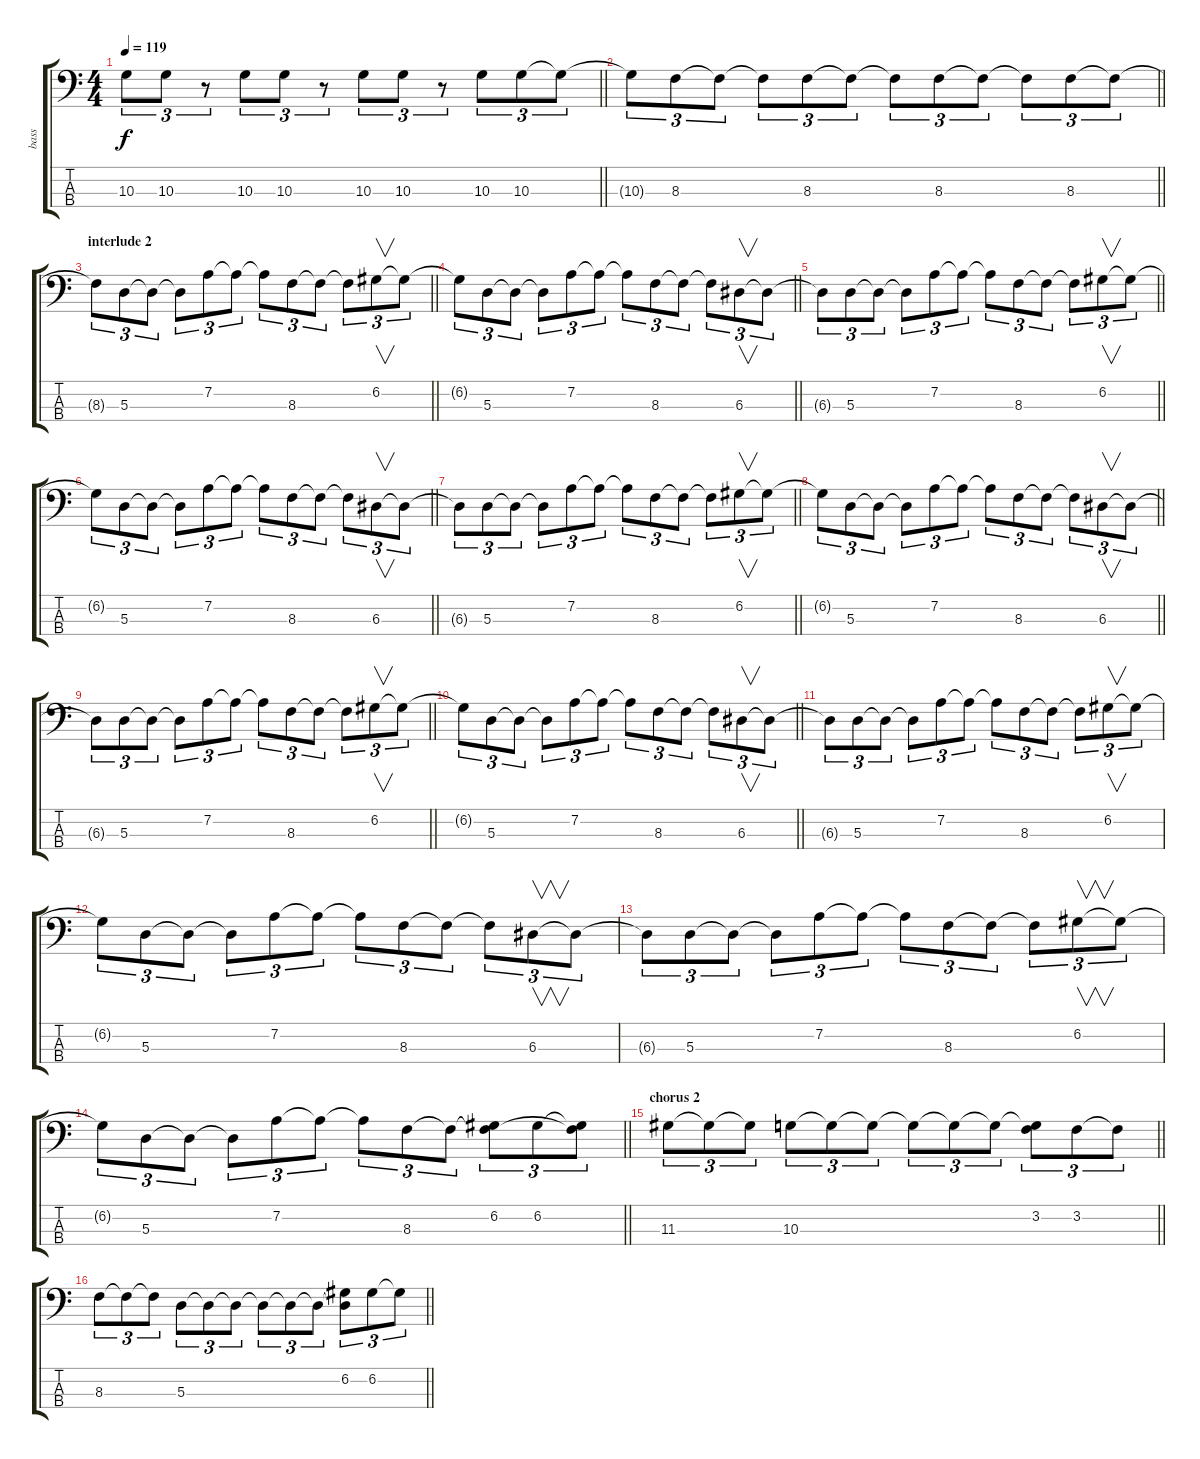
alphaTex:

\track ("bass " "bass ") {instrument electricguitarjazz}
\staff {score tabs}
\tuning (G2 D2 A1 D1) {hide}
\ts (4 4)
\tempo 119
\clef f4
\barLineRight lightlight
\ks c
10.3.8{tu (3 2) dy f} 10.3.8{tu (3 2)} r.8{tu (3 2)} 10.3.8{tu (3 2)} 10.3.8{tu (3 2)} r.8{tu (3 2)} 10.3.8{tu (3 2)} 10.3.8{tu (3 2)} r.8{tu (3 2)} 10.3.8{tu (3 2)} 10.3.8{tu (3 2)} 10.3{t}.8{tu (3 2)} |
\barLineRight lightlight
10.3{t}.8{tu (3 2)} 8.3.8{tu (3 2)} 8.3{t}.8{tu (3 2)} 8.3{t}.8{tu (3 2)} 8.3.8{tu (3 2)} 8.3{t}.8{tu (3 2)} 8.3{t}.8{tu (3 2)} 8.3.8{tu (3 2)} 8.3{t}.8{tu (3 2)} 8.3{t}.8{tu (3 2)} 8.3.8{tu (3 2)} 8.3{t}.8{tu (3 2)} |
\section ("" "interlude 2")
\barLineRight lightlight
8.3{t}.8{tu (3 2)} 5.3.8{tu (3 2)} 5.3{t}.8{tu (3 2)} 5.3{t}.8{tu (3 2)} 7.2.8{tu (3 2)} 7.2{t}.8{tu (3 2)} 7.2{t}.8{tu (3 2)} 8.3.8{tu (3 2)} 8.3{t}.8{tu (3 2)} 8.3{t}.8{tu (3 2)} 6.2.8{v tu (3 2)} 6.2{t}.8{tu (3 2)} |
\barLineRight lightlight
6.2{t}.8{tu (3 2)} 5.3.8{tu (3 2)} 5.3{t}.8{tu (3 2)} 5.3{t}.8{tu (3 2)} 7.2.8{tu (3 2)} 7.2{t}.8{tu (3 2)} 7.2{t}.8{tu (3 2)} 8.3.8{tu (3 2)} 8.3{t}.8{tu (3 2)} 8.3{t}.8{tu (3 2)} 6.3.8{v tu (3 2)} 6.3{t}.8{tu (3 2)} |
\barLineRight lightlight
6.3{t}.8{tu (3 2)} 5.3.8{tu (3 2)} 5.3{t}.8{tu (3 2)} 5.3{t}.8{tu (3 2)} 7.2.8{tu (3 2)} 7.2{t}.8{tu (3 2)} 7.2{t}.8{tu (3 2)} 8.3.8{tu (3 2)} 8.3{t}.8{tu (3 2)} 8.3{t}.8{tu (3 2)} 6.2.8{v tu (3 2)} 6.2{t}.8{tu (3 2)} |
\barLineRight lightlight
6.2{t}.8{tu (3 2)} 5.3.8{tu (3 2)} 5.3{t}.8{tu (3 2)} 5.3{t}.8{tu (3 2)} 7.2.8{tu (3 2)} 7.2{t}.8{tu (3 2)} 7.2{t}.8{tu (3 2)} 8.3.8{tu (3 2)} 8.3{t}.8{tu (3 2)} 8.3{t}.8{tu (3 2)} 6.3.8{v tu (3 2)} 6.3{t}.8{tu (3 2)} |
\barLineRight lightlight
6.3{t}.8{tu (3 2)} 5.3.8{tu (3 2)} 5.3{t}.8{tu (3 2)} 5.3{t}.8{tu (3 2)} 7.2.8{tu (3 2)} 7.2{t}.8{tu (3 2)} 7.2{t}.8{tu (3 2)} 8.3.8{tu (3 2)} 8.3{t}.8{tu (3 2)} 8.3{t}.8{tu (3 2)} 6.2.8{v tu (3 2)} 6.2{t}.8{tu (3 2)} |
\barLineRight lightlight
6.2{t}.8{tu (3 2)} 5.3.8{tu (3 2)} 5.3{t}.8{tu (3 2)} 5.3{t}.8{tu (3 2)} 7.2.8{tu (3 2)} 7.2{t}.8{tu (3 2)} 7.2{t}.8{tu (3 2)} 8.3.8{tu (3 2)} 8.3{t}.8{tu (3 2)} 8.3{t}.8{tu (3 2)} 6.3.8{v tu (3 2)} 6.3{t}.8{tu (3 2)} |
\barLineRight lightlight
6.3{t}.8{tu (3 2)} 5.3.8{tu (3 2)} 5.3{t}.8{tu (3 2)} 5.3{t}.8{tu (3 2)} 7.2.8{tu (3 2)} 7.2{t}.8{tu (3 2)} 7.2{t}.8{tu (3 2)} 8.3.8{tu (3 2)} 8.3{t}.8{tu (3 2)} 8.3{t}.8{tu (3 2)} 6.2.8{v tu (3 2)} 6.2{t}.8{tu (3 2)} |
\barLineRight lightlight
6.2{t}.8{tu (3 2)} 5.3.8{tu (3 2)} 5.3{t}.8{tu (3 2)} 5.3{t}.8{tu (3 2)} 7.2.8{tu (3 2)} 7.2{t}.8{tu (3 2)} 7.2{t}.8{tu (3 2)} 8.3.8{tu (3 2)} 8.3{t}.8{tu (3 2)} 8.3{t}.8{tu (3 2)} 6.3.8{v tu (3 2)} 6.3{t}.8{tu (3 2)} |
6.3{t}.8{tu (3 2)} 5.3.8{tu (3 2)} 5.3{t}.8{tu (3 2)} 5.3{t}.8{tu (3 2)} 7.2.8{tu (3 2)} 7.2{t}.8{tu (3 2)} 7.2{t}.8{tu (3 2)} 8.3.8{tu (3 2)} 8.3{t}.8{tu (3 2)} 8.3{t}.8{tu (3 2)} 6.2.8{v tu (3 2)} 6.2{t}.8{tu (3 2)} |
6.2{t}.8{tu (3 2)} 5.3.8{tu (3 2)} 5.3{t}.8{tu (3 2)} 5.3{t}.8{tu (3 2)} 7.2.8{tu (3 2)} 7.2{t}.8{tu (3 2)} 7.2{t}.8{tu (3 2)} 8.3.8{tu (3 2)} 8.3{t}.8{tu (3 2)} 8.3{t}.8{tu (3 2)} 6.3.8{v tu (3 2)} 6.3{t}.8{tu (3 2)} |
6.3{t}.8{tu (3 2)} 5.3.8{tu (3 2)} 5.3{t}.8{tu (3 2)} 5.3{t}.8{tu (3 2)} 7.2.8{tu (3 2)} 7.2{t}.8{tu (3 2)} 7.2{t}.8{tu (3 2)} 8.3.8{tu (3 2)} 8.3{t}.8{tu (3 2)} 8.3{t}.8{tu (3 2)} 6.2.8{v tu (3 2)} 6.2{t}.8{tu (3 2)} |
\barLineRight lightlight
6.2{t}.8{tu (3 2)} 5.3.8{tu (3 2)} 5.3{t}.8{tu (3 2)} 5.3{t}.8{tu (3 2)} 7.2.8{tu (3 2)} 7.2{t}.8{tu (3 2)} 7.2{t}.8{tu (3 2)} 8.3.8{tu (3 2)} 8.3{t}.8{tu (3 2)} (6.2 8.3{t}).8{tu (3 2)} 6.2.8{tu (3 2)} (6.2{t} 8.3{t}).8{tu (3 2)} |
\section ("" "chorus 2")
\barLineRight lightlight
11.3.8{tu (3 2)} 11.3{t}.8{tu (3 2)} 11.3{t}.8{tu (3 2)} 10.3.8{tu (3 2)} 10.3{t}.8{tu (3 2)} 10.3{t}.8{tu (3 2)} 10.3{t}.8{tu (3 2)} 10.3{t}.8{tu (3 2)} 10.3{t}.8{tu (3 2)} (3.2 10.3{t}).8{tu (3 2)} 3.2.8{tu (3 2)} 3.2{t}.8{tu (3 2)} |
\barLineRight lightlight
8.3.8{tu (3 2)} 8.3{t}.8{tu (3 2)} 8.3{t}.8{tu (3 2)} 5.3.8{tu (3 2)} 5.3{t}.8{tu (3 2)} 5.3{t}.8{tu (3 2)} 5.3{t}.8{tu (3 2)} 5.3{t}.8{tu (3 2)} 5.3{t}.8{tu (3 2)} (6.2 5.3{t}).8{tu (3 2)} 6.2.8{tu (3 2)} 6.2{t}.8{tu (3 2)}
